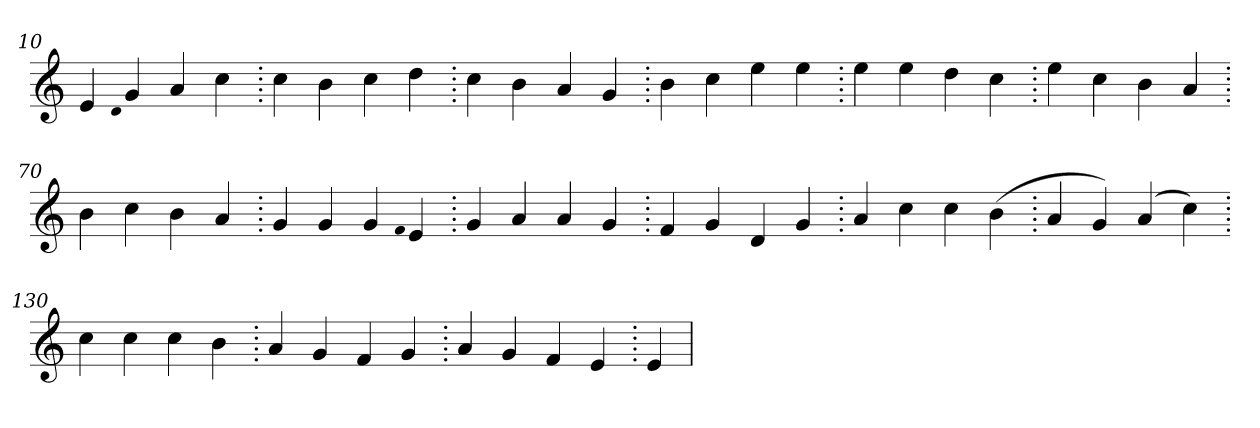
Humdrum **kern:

**kern
*part1
*staff1
*clefG2
=10.
4e
qqd
4g
4a
4cc
=20.
4cc
4b
4cc
4dd
=30.
4cc
4b
4a
4g
=40.
4b
4cc
4ee
4ee
=50.
4ee
4ee
4dd
4cc
=60.
4ee
4cc
4b
4a
=70.
4b
4cc
4b
4a
=80.
4g
4g
4g
qqf
4e
=90.
4g
4a
4a
4g
=100.
4f
4g
4d
4g
=110.
4a
4cc
4cc
(>4b
=120.
4a
4g)
(>4a
4cc)
=130.
4cc
4cc
4cc
4b
=140.
4a
4g
4f
4g
=150.
4a
4g
4f
4e
=160.
4e
=
*-
